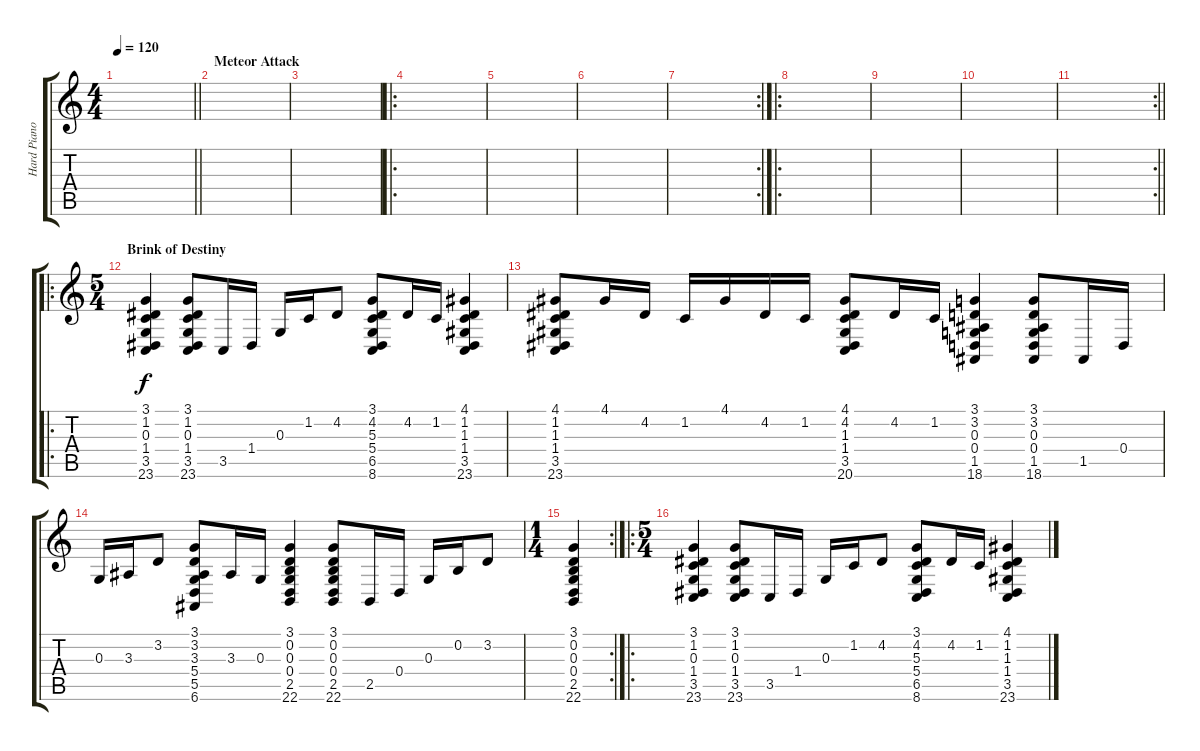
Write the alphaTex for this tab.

\track ("Hard Piano" "Hard Piano") {instrument electricgrandpiano}
\staff {score tabs}
\tuning (E4 B3 G3 D3 A2 E2) {hide}
\ts (4 4)
\tempo 120
\clef g2
\barLineRight lightlight
\ks c
|
\section ("" "Meteor Attack")
|
|
\ro
|
|
|
\rc 2
|
\ro
|
|
|
\rc 2
\barLineRight lightlight
|
\ro
\ts (5 4)
\section ("" "Brink of Destiny")
(3.1 1.2 0.3 1.4 3.5 23.6).4 (3.1 1.2 0.3 1.4 3.5 23.6).8 3.5.16 1.4.16 0.3.16 1.2.16 4.2.8 (3.1 4.2 5.3 5.4 6.5 8.6).8 4.2.16 1.2.16 (4.1 1.2 1.3 1.4 3.5 23.6).4 |
(4.1 1.2 1.3 1.4 3.5 23.6).8 4.1.16 4.2.16 1.2.16 4.1.16 4.2.16 1.2.16 (4.1 4.2 1.3 1.4 3.5 20.6).8 4.2.16 1.2.16 (3.1 3.2 0.3 0.4 1.5 18.6).4 (3.1 3.2 0.3 0.4 1.5 18.6).8 1.5.16 0.4.16 |
0.3.16 3.3.16 3.2.8 (3.1 3.2 3.3 5.4 5.5 6.6).8 3.3.16 0.3.16 (3.1 0.2 0.3 0.4 2.5 22.6).4 (3.1 0.2 0.3 0.4 2.5 22.6).8 2.5.16 0.4.16 0.3.16 0.2.16 3.2.8 |
\rc 2
\ts (1 4)
(3.1 0.2 0.3 0.4 2.5 22.6).4 |
\ro
\ts (5 4)
(3.1 1.2 0.3 1.4 3.5 23.6).4 (3.1 1.2 0.3 1.4 3.5 23.6).8 3.5.16 1.4.16 0.3.16 1.2.16 4.2.8 (3.1 4.2 5.3 5.4 6.5 8.6).8 4.2.16 1.2.16 (4.1 1.2 1.3 1.4 3.5 23.6).4
